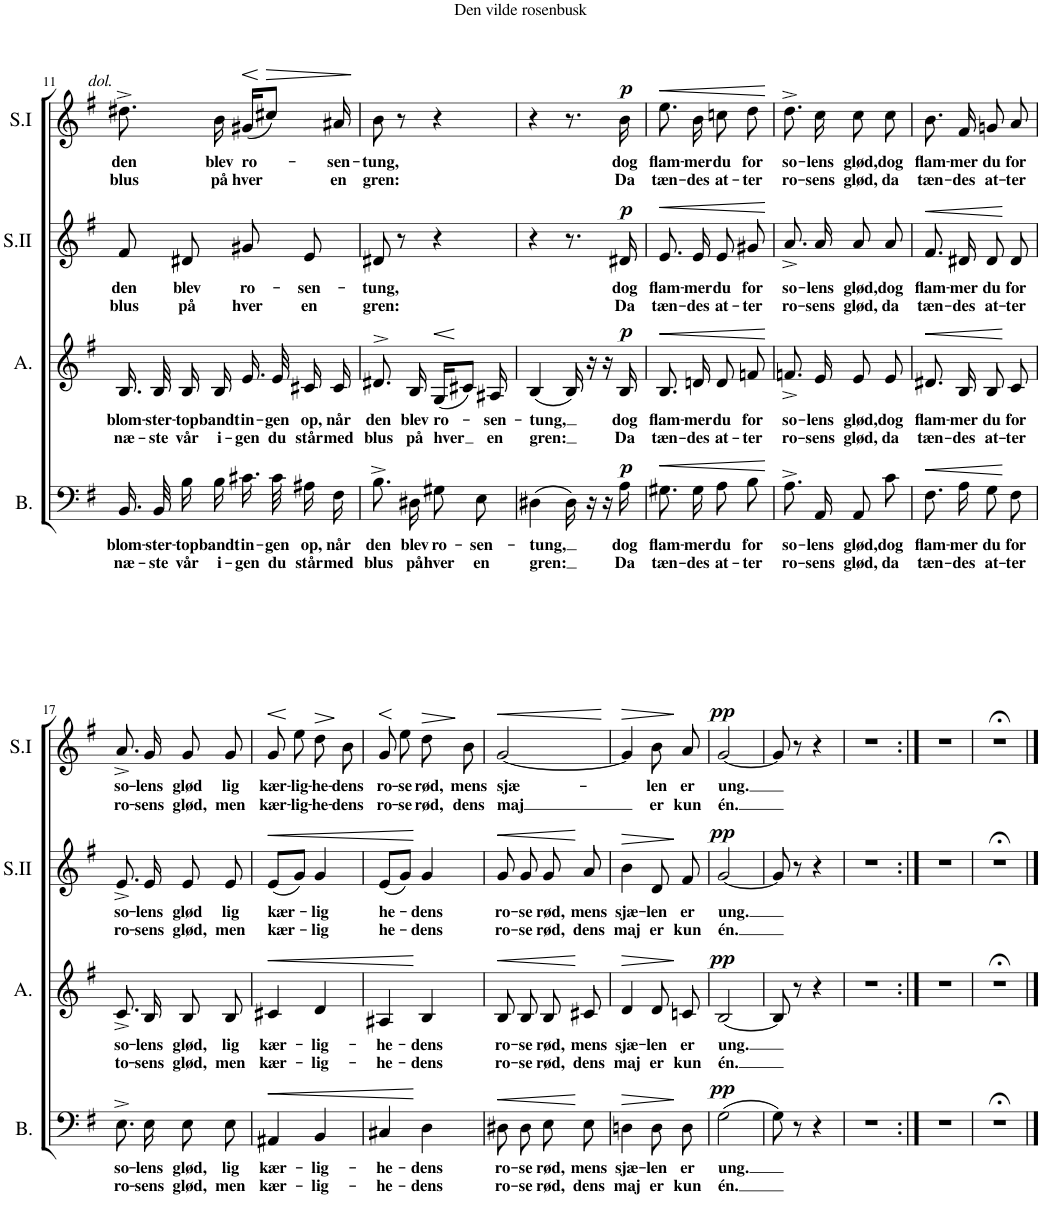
**kern	**text	**text	**dynam	**kern	**text	**text	**dynam	**kern	**text	**text	**dynam	**kern	**text	**text	**dynam
*part4	*part4	*part4	*part4	*part3	*part3	*part3	*part3	*part2	*part2	*part2	*part2	*part1	*part1	*part1	*part1
*staff4	*staff4	*staff4	*staff4	*staff3	*staff3	*staff3	*staff3	*staff2	*staff2	*staff2	*staff2	*staff1	*staff1	*staff1	*staff1
*I"Bas	*	*	*	*I"Alt	*	*	*	*I"Sopran II	*	*	*	*I"Sopran I	*	*	*
*I'B.	*	*	*	*I'A.	*	*	*	*I'S.II	*	*	*	*I'S.I	*	*	*
!!LO:PB:g=z
*clefF4	*	*	*	*clefG2	*	*	*	*clefG2	*	*	*	*clefG2	*	*	*
*k[f#]	*	*	*	*k[f#]	*	*	*	*k[f#]	*	*	*	*k[f#]	*	*	*
*M2/4	*	*	*	*M2/4	*	*	*	*M2/4	*	*	*	*M2/4	*	*	*
=11	=11	=11	=11	=11	=11	=11	=11	=11	=11	=11	=11	=11	=11	=11	=11
!	!	!	!	!	!	!	!	!	!	!	!	!LO:TX:a:i:t=dol.	!	!	!
!	!LO:LY:b	!LO:LY:b	!	!	!LO:LY:b	!LO:LY:b	!	!	!LO:LY:b	!LO:LY:b	!	!	!LO:LY:b	!LO:LY:b	!
16.BB\LL	blom-	næ-	.	16.B/	blom-	næ-	.	8f#/	den	blus	.	8.dd#X^\	den	blus	.
!	!LO:LY:b	!LO:LY:b	!	!	!LO:LY:b	!LO:LY:b	!	!	!	!	!	!	!	!	!
32BB\Jk	-ster-	-ste	.	32B/	-ster-	-ste	.	.	.	.	.	.	.	.	.
!	!LO:LY:b	!LO:LY:b	!	!	!LO:LY:b	!LO:LY:b	!	!	!LO:LY:b	!LO:LY:b	!	!	!	!	!
16B\L	-top	vår	.	16B/	-top	vår	.	8d#X/	blev	på	.	.	.	.	.
!	!LO:LY:b	!LO:LY:b	!	!	!LO:LY:b	!LO:LY:b	!	!	!	!	!	!	!LO:LY:b	!LO:LY:b	!
16B\JJ	bandt	i-	.	16B/	bandt	i-	.	.	.	.	.	16b\	blev	på	.
!	!LO:LY:b	!LO:LY:b	!	!	!LO:LY:b	!LO:LY:b	!	!	!LO:LY:b	!LO:LY:b	!	!	!LO:LY:b	!LO:LY:b	!LO:HP:b
16.c#X\LL	in-	-gen	.	16.e/	in-	-gen	.	8g#X/	ro-	hver	.	(16g#X/KL	ro-	hver	<
!	!	!	!	!	!	!	!	!	!	!	!	!	!	!	!LO:HP:n=1:b
.	.	.	.	.	.	.	.	.	.	.	.	8cc#X/J)	.	.	[ >
!	!LO:LY:b	!LO:LY:b	!	!	!LO:LY:b	!LO:LY:b	!	!	!	!	!	!	!	!	!
32c#\Jk	-gen	du	.	32e/	-gen	du	.	.	.	.	.	.	.	.	.
!	!LO:LY:b	!LO:LY:b	!	!	!LO:LY:b	!LO:LY:b	!	!	!LO:LY:b	!LO:LY:b	!	!	!	!	!
16A#X\L	op,	står	.	16c#X/	op,	står	.	8e/	-sen-	en	.	.	.	.	.
!	!LO:LY:b	!LO:LY:b	!	!	!LO:LY:b	!LO:LY:b	!	!	!	!	!	!	!LO:LY:b	!LO:LY:b	!
16F#\JJ	når	med	.	16c#/	når	med	.	.	.	.	.	16a#X/	-sen-	en	.
.	.	.	.	.	.	.	.	.	.	.	.	.	.	.	]
=12	=12	=12	=12	=12	=12	=12	=12	=12	=12	=12	=12	=12	=12	=12	=12
!	!LO:LY:b	!LO:LY:b	!	!	!LO:LY:b	!LO:LY:b	!	!	!LO:LY:b	!LO:LY:b	!	!	!LO:LY:b	!LO:LY:b	!
8.B^\L	den	blus	.	8.d#X^>/	den	blus	.	8d#X/	-tung,	gren:	.	8b\	-tung,	gren:	.
.	.	.	.	.	.	.	.	8r	.	.	.	8r	.	.	.
!	!LO:LY:b	!LO:LY:b	!	!	!LO:LY:b	!LO:LY:b	!	!	!	!	!	!	!	!	!
16D#X\Jk	blev	på	.	16B/	blev	på	.	.	.	.	.	.	.	.	.
!	!LO:LY:b	!LO:LY:b	!	!	!LO:LY:b	!LO:LY:b	!LO:HP:b	!	!	!	!	!	!	!	!
8G#X\L	ro-	hver	.	(16G/KL	ro-	hver	<	4r	.	.	.	4r	.	.	.
.	.	.	.	8c#X/J)	.	.	[	.	.	.	.	.	.	.	.
!	!LO:LY:b	!LO:LY:b	!	!	!	!	!	!	!	!	!	!	!	!	!
8E\J	-sen-	en	.	.	.	.	.	.	.	.	.	.	.	.	.
!	!	!	!	!	!LO:LY:b	!LO:LY:b	!	!	!	!	!	!	!	!	!
.	.	.	.	16A#X/	-sen-	en	.	.	.	.	.	.	.	.	.
=13	=13	=13	=13	=13	=13	=13	=13	=13	=13	=13	=13	=13	=13	=13	=13
!	!LO:LY:b	!LO:LY:b	!	!	!LO:LY:b	!LO:LY:b	!	!	!	!	!	!	!	!	!
(4D#X\	-tung,	gren:	.	(4B/	-tung,	gren:	.	4r	.	.	.	4r	.	.	.
16D#\)	.	.	.	16B/)	.	.	.	8.r	.	.	.	8.r	.	.	.
16r	.	.	.	16r	.	.	.	.	.	.	.	.	.	.	.
16r	.	.	.	16r	.	.	.	.	.	.	.	.	.	.	.
!	!LO:LY:b	!LO:LY:b	!LO:DY:a	!	!LO:LY:b	!LO:LY:b	!LO:DY:a	!	!LO:LY:b	!LO:LY:b	!LO:DY:a	!	!LO:LY:b	!LO:LY:b	!LO:DY:a
16A\	dog	Da	p	16B/	dog	Da	p	16d#X/	dog	Da	p	16b\	dog	Da	p
=14	=14	=14	=14	=14	=14	=14	=14	=14	=14	=14	=14	=14	=14	=14	=14
!	!LO:LY:b	!LO:LY:b	!LO:HP:b	!	!LO:LY:b	!LO:LY:b	!LO:HP:b	!	!LO:LY:b	!LO:LY:b	!LO:HP:b	!	!LO:LY:b	!LO:LY:b	!LO:HP:b
8.G#X\L	flam-	tæn-	<	8.B/	flam-	tæn-	<	8.e/	flam-	tæn-	<	8.ee\	flam-	tæn-	<
!	!LO:LY:b	!LO:LY:b	!	!	!LO:LY:b	!LO:LY:b	!	!	!LO:LY:b	!LO:LY:b	!	!	!LO:LY:b	!LO:LY:b	!
16G#\Jk	-mer	-des	.	16dn/	-mer	-des	.	16e/	-mer	-des	.	16b\	-mer	-des	.
!	!LO:LY:b	!LO:LY:b	!	!	!LO:LY:b	!LO:LY:b	!	!	!LO:LY:b	!LO:LY:b	!	!	!LO:LY:b	!LO:LY:b	!
8A\L	du	at-	.	8d/	du	at-	.	8e/	du	at-	.	8ccn\	du	at-	.
!	!LO:LY:b	!LO:LY:b	!	!	!LO:LY:b	!LO:LY:b	!	!	!LO:LY:b	!LO:LY:b	!	!	!LO:LY:b	!LO:LY:b	!
8B\J	for	-ter	.	8fn/	for	-ter	.	8g#X/	for	-ter	.	8dd\	for	-ter	.
.	.	.	[	.	.	.	[	.	.	.	[	.	.	.	[
=15	=15	=15	=15	=15	=15	=15	=15	=15	=15	=15	=15	=15	=15	=15	=15
!	!LO:LY:b	!LO:LY:b	!	!	!LO:LY:b	!LO:LY:b	!	!	!LO:LY:b	!LO:LY:b	!	!	!LO:LY:b	!LO:LY:b	!
8.A^\L	so-	ro-	.	8.fn^/	so-	ro-	.	8.a^/	so-	ro-	.	8.dd^\	so-	ro-	.
!	!LO:LY:b	!LO:LY:b	!	!	!LO:LY:b	!LO:LY:b	!	!	!LO:LY:b	!LO:LY:b	!	!	!LO:LY:b	!LO:LY:b	!
16AA\Jk	-lens	-sens	.	16e/	-lens	-sens	.	16a/	-lens	-sens	.	16cc\	-lens	-sens	.
!	!LO:LY:b	!LO:LY:b	!	!	!LO:LY:b	!LO:LY:b	!	!	!LO:LY:b	!LO:LY:b	!	!	!LO:LY:b	!LO:LY:b	!
8AA\L	glød,	glød,	.	8e/	glød,	glød,	.	8a/	glød,	glød,	.	8cc\	glød,	glød,	.
!	!LO:LY:b	!LO:LY:b	!	!	!LO:LY:b	!LO:LY:b	!	!	!LO:LY:b	!LO:LY:b	!	!	!LO:LY:b	!LO:LY:b	!
8c\J	dog	da	.	8e/	dog	da	.	8a/	dog	da	.	8cc\	dog	da	.
=16	=16	=16	=16	=16	=16	=16	=16	=16	=16	=16	=16	=16	=16	=16	=16
!	!LO:LY:b	!LO:LY:b	!LO:HP:b	!	!LO:LY:b	!LO:LY:b	!LO:HP:b	!	!LO:LY:b	!LO:LY:b	!LO:HP:b	!	!LO:LY:b	!LO:LY:b	!
8.F#\L	flam-	tæn-	<	8.d#X/	flam-	tæn-	<	8.f#/	flam-	tæn-	<	8.b\	flam-	tæn-	.
!	!LO:LY:b	!LO:LY:b	!	!	!LO:LY:b	!LO:LY:b	!	!	!LO:LY:b	!LO:LY:b	!	!	!LO:LY:b	!LO:LY:b	!
16A\Jk	-mer	-des	.	16B/	-mer	-des	.	16d#X/	-mer	-des	.	16f#/	-mer	-des	.
!	!LO:LY:b	!LO:LY:b	!	!	!LO:LY:b	!LO:LY:b	!	!	!LO:LY:b	!LO:LY:b	!	!	!LO:LY:b	!LO:LY:b	!
8G\L	du	at-	.	8B/	du	at-	.	8d#/	du	at-	.	8gn/	du	at-	.
!	!LO:LY:b	!LO:LY:b	!	!	!LO:LY:b	!LO:LY:b	!	!	!LO:LY:b	!LO:LY:b	!	!	!LO:LY:b	!LO:LY:b	!
8F#\J	for	-ter	[	8c/	for	-ter	[	8d#/	for	-ter	[	8a/	for	-ter	.
!!LO:LB:g=z
=17	=17	=17	=17	=17	=17	=17	=17	=17	=17	=17	=17	=17	=17	=17	=17
!	!LO:LY:b	!LO:LY:b	!	!	!LO:LY:b	!LO:LY:b	!	!	!LO:LY:b	!LO:LY:b	!	!	!LO:LY:b	!LO:LY:b	!
8.E^\L	so-	ro-	.	8.c^/	so-	to-	.	8.e^/	so-	ro-	.	8.a^/	so-	ro-	.
!	!LO:LY:b	!LO:LY:b	!	!	!LO:LY:b	!LO:LY:b	!	!	!LO:LY:b	!LO:LY:b	!	!	!LO:LY:b	!LO:LY:b	!
16E\Jk	-lens	-sens	.	16B/	-lens	-sens	.	16e/	-lens	-sens	.	16g/	-lens	-sens	.
!	!LO:LY:b	!LO:LY:b	!	!	!LO:LY:b	!LO:LY:b	!	!	!LO:LY:b	!LO:LY:b	!	!	!LO:LY:b	!LO:LY:b	!
8E\L	glød,	glød,	.	8B/	glød,	glød,	.	8e/	glød	glød,	.	8g/	glød	glød,	.
!	!LO:LY:b	!LO:LY:b	!	!	!LO:LY:b	!LO:LY:b	!	!	!LO:LY:b	!LO:LY:b	!	!	!LO:LY:b	!LO:LY:b	!
8E\J	lig	men	.	8B/	lig	men	.	8e/	lig	men	.	8g/	lig	men	.
=18	=18	=18	=18	=18	=18	=18	=18	=18	=18	=18	=18	=18	=18	=18	=18
!	!LO:LY:b	!LO:LY:b	!LO:HP:b	!	!LO:LY:b	!LO:LY:b	!LO:HP:b	!	!LO:LY:b	!LO:LY:b	!LO:HP:b	!	!LO:LY:b	!LO:LY:b	!LO:HP:b
4AA#X/	kær-	kær-	<	4c#X/	kær-	kær-	<	(8e/L	kær-	kær-	<	8g/	kær-	kær-	<
!	!	!	!	!	!	!	!	!	!	!	!	!	!LO:LY:b	!LO:LY:b	!
.	.	.	.	.	.	.	.	8g/J)	.	.	.	8ee\	-lig-	-lig-	[
!	!LO:LY:b	!LO:LY:b	!	!	!LO:LY:b	!LO:LY:b	!	!	!LO:LY:b	!LO:LY:b	!	!	!LO:LY:b	!LO:LY:b	!LO:HP:b
4BB/	-lig-	-lig-	.	4d/	-lig-	-lig-	.	4g/	-lig	-lig	.	8dd\	-he-	-he-	>
!	!	!	!	!	!	!	!	!	!	!	!	!	!LO:LY:b	!LO:LY:b	!
.	.	.	.	.	.	.	.	.	.	.	.	8b\	-dens	-dens	]
=19	=19	=19	=19	=19	=19	=19	=19	=19	=19	=19	=19	=19	=19	=19	=19
!	!LO:LY:b	!LO:LY:b	!	!	!LO:LY:b	!LO:LY:b	!	!	!LO:LY:b	!LO:LY:b	!	!	!LO:LY:b	!LO:LY:b	!LO:HP:b
4C#X/	-he-	-he-	.	4A#X/	-he-	-he-	.	(8e/L	he-	he-	.	8g/	ro-	ro-	<
!	!	!	!	!	!	!	!	!	!	!	!	!	!LO:LY:b	!LO:LY:b	!
.	.	.	.	.	.	.	.	8g/J)	.	.	.	8ee\	-se	-se	[
!	!LO:LY:b	!LO:LY:b	!	!	!LO:LY:b	!LO:LY:b	!	!	!LO:LY:b	!LO:LY:b	!	!	!LO:LY:b	!LO:LY:b	!LO:HP:b
4D\	-dens	-dens	[	4B/	-dens	-dens	[	4g/	-dens	-dens	[	8dd\	rød,	rød,	>
!	!	!	!	!	!	!	!	!	!	!	!	!	!LO:LY:b	!LO:LY:b	!
.	.	.	.	.	.	.	.	.	.	.	.	8b\	mens	dens	]
=20	=20	=20	=20	=20	=20	=20	=20	=20	=20	=20	=20	=20	=20	=20	=20
!	!LO:LY:b	!LO:LY:b	!LO:HP:b	!	!LO:LY:b	!LO:LY:b	!LO:HP:b	!	!LO:LY:b	!LO:LY:b	!LO:HP:b	!	!LO:LY:b	!LO:LY:b	!LO:HP:b
8D#X\L	ro-	ro-	<	8B/	ro-	ro-	<	8g/	ro-	ro-	<	[2g/	sjæ-	maj	<
!	!LO:LY:b	!LO:LY:b	!	!	!LO:LY:b	!LO:LY:b	!	!	!LO:LY:b	!LO:LY:b	!	!	!	!	!
8D#\J	-se	-se	.	8B/	-se	-se	.	8g/	-se	-se	.	.	.	.	.
!	!LO:LY:b	!LO:LY:b	!	!	!LO:LY:b	!LO:LY:b	!	!	!LO:LY:b	!LO:LY:b	!	!	!	!	!
8E\L	rød,	rød,	.	8B/	rød,	rød,	.	8g/	rød,	rød,	.	.	.	.	.
!	!LO:LY:b	!LO:LY:b	!	!	!LO:LY:b	!LO:LY:b	!	!	!LO:LY:b	!LO:LY:b	!	!	!	!	!
8E\J	mens	dens	[	8c#X/	mens	dens	[	8a/	mens	dens	[	.	.	.	.
.	.	.	.	.	.	.	.	.	.	.	.	.	.	.	[
=21	=21	=21	=21	=21	=21	=21	=21	=21	=21	=21	=21	=21	=21	=21	=21
!	!LO:LY:b	!LO:LY:b	!LO:HP:b	!	!LO:LY:b	!LO:LY:b	!LO:HP:b	!	!LO:LY:b	!LO:LY:b	!LO:HP:b	!	!	!	!LO:HP:b
4Dn\	sjæ-	maj	>	4d/	sjæ-	maj	>	4b\	sjæ-	maj	>	4g/]	.	.	>
!	!LO:LY:b	!LO:LY:b	!	!	!LO:LY:b	!LO:LY:b	!	!	!LO:LY:b	!LO:LY:b	!	!	!LO:LY:b	!LO:LY:b	!
8D\L	-len	er	.	8d/	-len	er	.	8d/	-len	er	.	8b\	-len	er	.
!	!LO:LY:b	!LO:LY:b	!	!	!LO:LY:b	!LO:LY:b	!	!	!LO:LY:b	!LO:LY:b	!	!	!LO:LY:b	!LO:LY:b	!
8D\J	er	kun	]	8cn/	er	kun	]	8f#/	er	kun	]	8a/	er	kun	]
=22	=22	=22	=22	=22	=22	=22	=22	=22	=22	=22	=22	=22	=22	=22	=22
!	!LO:LY:b	!LO:LY:b	!LO:DY:a	!	!LO:LY:b	!LO:LY:b	!LO:DY:a	!	!LO:LY:b	!LO:LY:b	!LO:DY:a	!	!LO:LY:b	!LO:LY:b	!LO:DY:a
(2G\	ung.	én.	pp	[2B/	ung.	én.	pp	[2g/	ung.	én.	pp	[2g/	ung.	én.	pp
=23	=23	=23	=23	=23	=23	=23	=23	=23	=23	=23	=23	=23	=23	=23	=23
8G\)	.	.	.	8B/]	.	.	.	8g/]	.	.	.	8g/]	.	.	.
8r	.	.	.	8r	.	.	.	8r	.	.	.	8r	.	.	.
4r	.	.	.	4r	.	.	.	4r	.	.	.	4r	.	.	.
=24	=24	=24	=24	=24	=24	=24	=24	=24	=24	=24	=24	=24	=24	=24	=24
2r	.	.	.	2r	.	.	.	2r	.	.	.	2r	.	.	.
=25:|!	=25:|!	=25:|!	=25:|!	=25:|!	=25:|!	=25:|!	=25:|!	=25:|!	=25:|!	=25:|!	=25:|!	=25:|!	=25:|!	=25:|!	=25:|!
2r	.	.	.	2r	.	.	.	2r	.	.	.	2r	.	.	.
=26	=26	=26	=26	=26	=26	=26	=26	=26	=26	=26	=26	=26	=26	=26	=26
2r;<	.	.	.	2r;<	.	.	.	2r;<	.	.	.	2r;<	.	.	.
==	==	==	==	==	==	==	==	==	==	==	==	==	==	==	==
*-	*-	*-	*-	*-	*-	*-	*-	*-	*-	*-	*-	*-	*-	*-	*-
